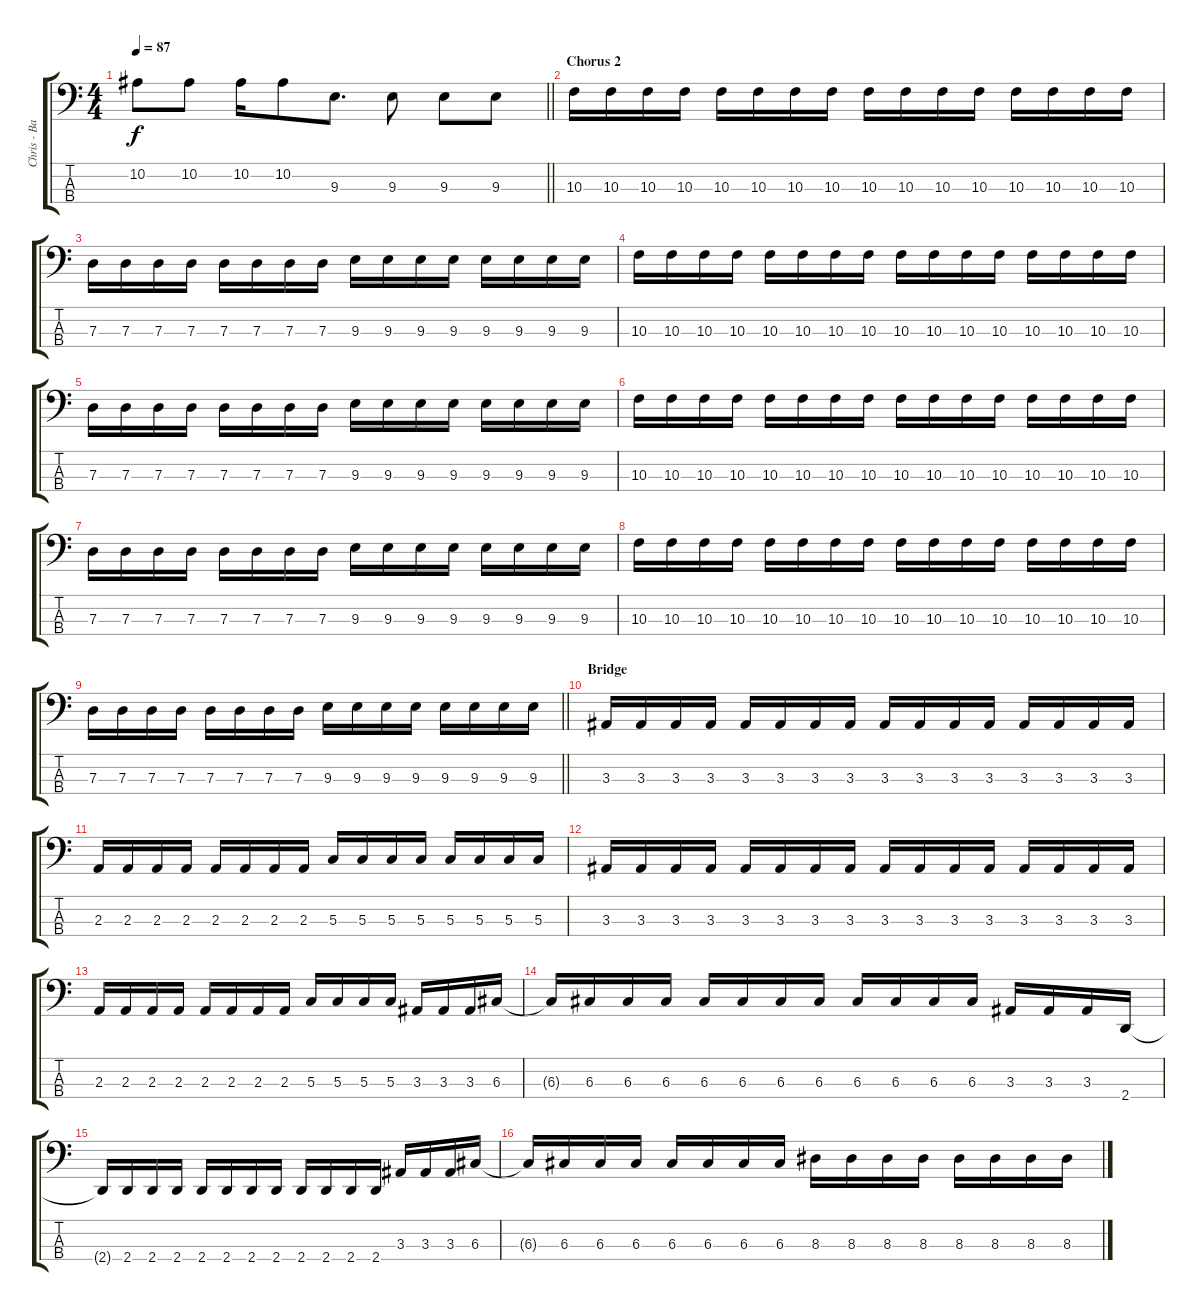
\track ("Chris - Bass" "Chris - Ba") {instrument electricbasspick}
\staff {score tabs}
\tuning (F2 C2 G1 C1) {hide}
\ts (4 4)
\tempo 87
\clef f4
\barLineRight lightlight
\ks c
10.2.8{dy f} 10.2.8 10.2.16 10.2.8 9.3.8{d} 9.3.8 9.3.8 9.3.8 |
\section ("" "Chorus 2")
10.3.16 10.3.16 10.3.16 10.3.16 10.3.16 10.3.16 10.3.16 10.3.16 10.3.16 10.3.16 10.3.16 10.3.16 10.3.16 10.3.16 10.3.16 10.3.16 |
7.3.16 7.3.16 7.3.16 7.3.16 7.3.16 7.3.16 7.3.16 7.3.16 9.3.16 9.3.16 9.3.16 9.3.16 9.3.16 9.3.16 9.3.16 9.3.16 |
10.3.16 10.3.16 10.3.16 10.3.16 10.3.16 10.3.16 10.3.16 10.3.16 10.3.16 10.3.16 10.3.16 10.3.16 10.3.16 10.3.16 10.3.16 10.3.16 |
7.3.16 7.3.16 7.3.16 7.3.16 7.3.16 7.3.16 7.3.16 7.3.16 9.3.16 9.3.16 9.3.16 9.3.16 9.3.16 9.3.16 9.3.16 9.3.16 |
10.3.16 10.3.16 10.3.16 10.3.16 10.3.16 10.3.16 10.3.16 10.3.16 10.3.16 10.3.16 10.3.16 10.3.16 10.3.16 10.3.16 10.3.16 10.3.16 |
7.3.16 7.3.16 7.3.16 7.3.16 7.3.16 7.3.16 7.3.16 7.3.16 9.3.16 9.3.16 9.3.16 9.3.16 9.3.16 9.3.16 9.3.16 9.3.16 |
10.3.16 10.3.16 10.3.16 10.3.16 10.3.16 10.3.16 10.3.16 10.3.16 10.3.16 10.3.16 10.3.16 10.3.16 10.3.16 10.3.16 10.3.16 10.3.16 |
\barLineRight lightlight
7.3.16 7.3.16 7.3.16 7.3.16 7.3.16 7.3.16 7.3.16 7.3.16 9.3.16 9.3.16 9.3.16 9.3.16 9.3.16 9.3.16 9.3.16 9.3.16 |
\section ("" "Bridge")
3.3.16 3.3.16 3.3.16 3.3.16 3.3.16 3.3.16 3.3.16 3.3.16 3.3.16 3.3.16 3.3.16 3.3.16 3.3.16 3.3.16 3.3.16 3.3.16 |
2.3.16 2.3.16 2.3.16 2.3.16 2.3.16 2.3.16 2.3.16 2.3.16 5.3.16 5.3.16 5.3.16 5.3.16 5.3.16 5.3.16 5.3.16 5.3.16 |
3.3.16 3.3.16 3.3.16 3.3.16 3.3.16 3.3.16 3.3.16 3.3.16 3.3.16 3.3.16 3.3.16 3.3.16 3.3.16 3.3.16 3.3.16 3.3.16 |
2.3.16 2.3.16 2.3.16 2.3.16 2.3.16 2.3.16 2.3.16 2.3.16 5.3.16 5.3.16 5.3.16 5.3.16 3.3.16 3.3.16 3.3.16 6.3.16 |
6.3{t}.16 6.3.16 6.3.16 6.3.16 6.3.16 6.3.16 6.3.16 6.3.16 6.3.16 6.3.16 6.3.16 6.3.16 3.3.16 3.3.16 3.3.16 2.4.16 |
2.4{t}.16 2.4.16 2.4.16 2.4.16 2.4.16 2.4.16 2.4.16 2.4.16 2.4.16 2.4.16 2.4.16 2.4.16 3.3.16 3.3.16 3.3.16 6.3.16 |
6.3{t}.16 6.3.16 6.3.16 6.3.16 6.3.16 6.3.16 6.3.16 6.3.16 8.3.16 8.3.16 8.3.16 8.3.16 8.3.16 8.3.16 8.3.16 8.3.16
